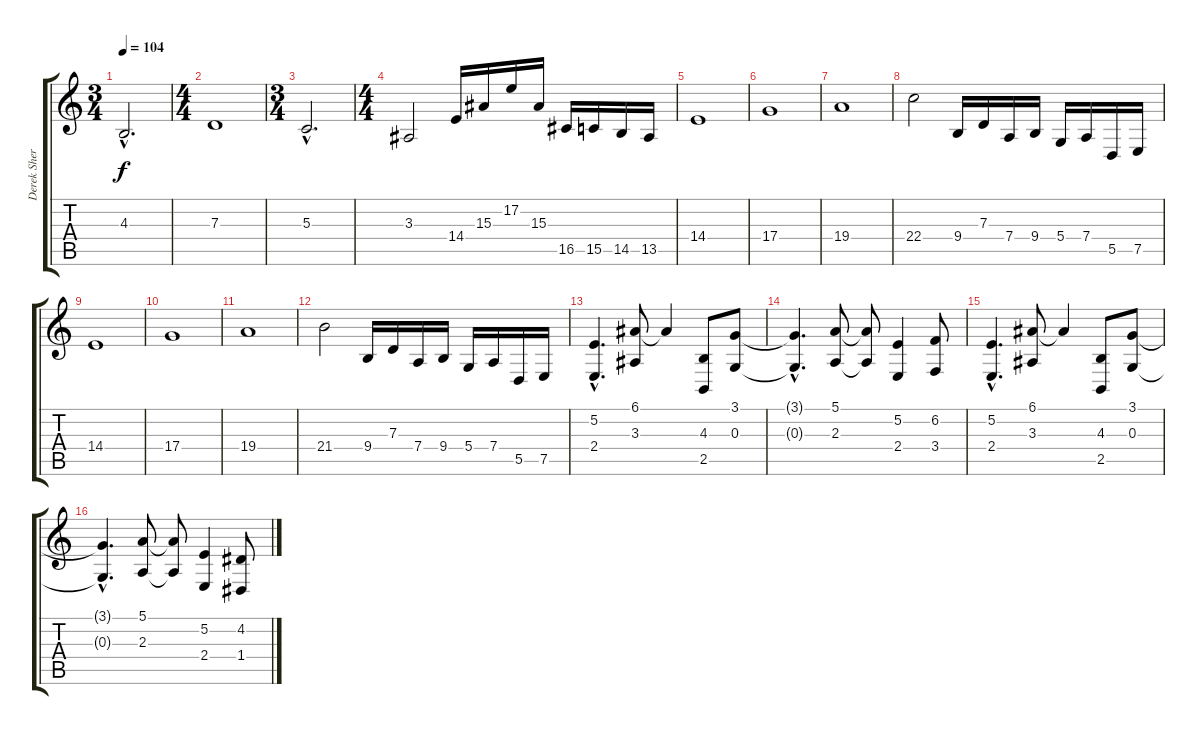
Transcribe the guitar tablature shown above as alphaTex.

\track ("Derek Sherinian" "Derek Sher") {instrument lead5charang}
\staff {score tabs}
\tuning (E4 B3 G3 D3 A2 E2) {hide}
\ts (3 4)
\tempo 104
\clef g2
\ks c
4.3{hac}.2{d dy f} |
\ts (4 4)
7.3.1 |
\ts (3 4)
5.3{hac}.2{d} |
\ts (4 4)
3.3.2 14.4.16 15.3.16 17.2.16 15.3.16 16.5.16 15.5.16 14.5.16 13.5.16 |
14.4.1 |
17.4.1 |
19.4.1 |
22.4.2 9.4.16 7.3.16 7.4.16 9.4.16 5.4.16 7.4.16 5.5.16 7.5.16 |
14.4.1 |
17.4.1 |
19.4.1 |
21.4.2 9.4.16 7.3.16 7.4.16 9.4.16 5.4.16 7.4.16 5.5.16 7.5.16 |
(5.2{hac} 2.4{hac}).4{d volume 6} (6.1 3.3).8 6.1{t}.4 (4.3 2.5).8 (3.1 0.3).8 |
(3.1{hac t} 0.3{hac t}).4{d} (5.1 2.3).8 (5.1{t} 2.3{t}).8 (5.2 2.4).4 (6.2 3.4).8 |
(5.2{hac} 2.4{hac}).4{d} (6.1 3.3).8 6.1{t}.4 (4.3 2.5).8 (3.1 0.3).8 |
(3.1{hac t} 0.3{hac t}).4{d} (5.1 2.3).8 (5.1{t} 2.3{t}).8 (5.2 2.4).4 (4.2 1.4).8
